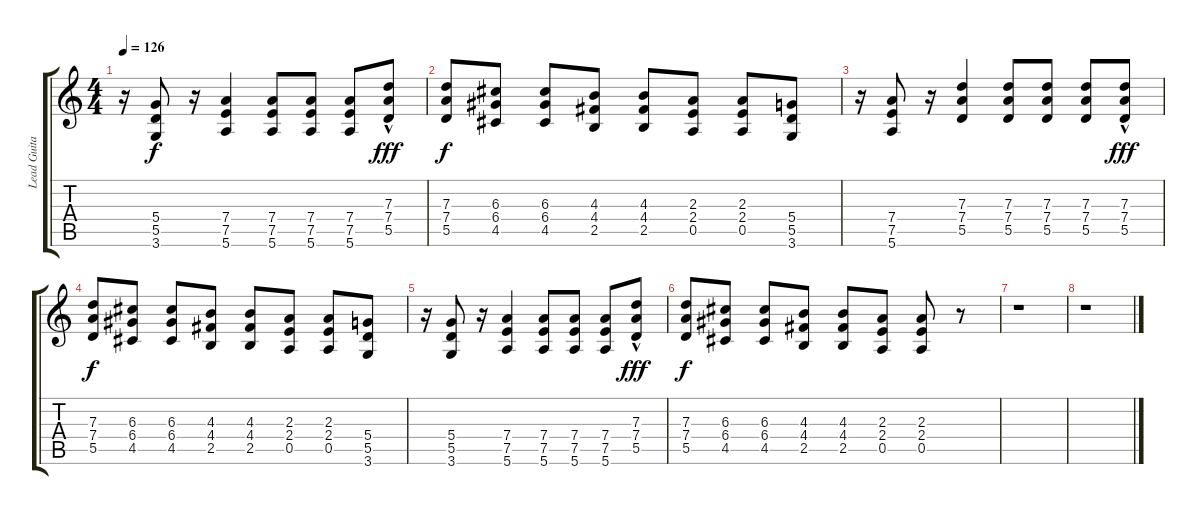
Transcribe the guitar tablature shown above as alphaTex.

\track ("Lead Guitar" "Lead Guita") {instrument electricguitarjazz}
\staff {score tabs}
\tuning (E4 B3 G3 D3 A2 E2) {hide}
\ts (4 4)
\tempo 126
\clef g2
\ks c
r.16{dy f} (5.4 5.5 3.6).8 r.16 (7.4 7.5 5.6).4 (7.4 7.5 5.6).8 (7.4 7.5 5.6).8 (7.4 7.5 5.6).8 (7.3 7.4{hac} 5.5).8{dy fff} |
(7.3 7.4 5.5).8{dy f} (6.3 6.4 4.5).8 (6.3 6.4 4.5).8 (4.3 4.4 2.5).8 (4.3 4.4 2.5).8 (2.3 2.4 0.5).8 (2.3 2.4 0.5).8 (5.4 5.5 3.6).8 |
r.16 (7.4 7.5 5.6).8 r.16 (7.3 7.4 5.5).4 (7.3 7.4 5.5).8 (7.3 7.4 5.5).8 (7.3 7.4 5.5).8 (7.3 7.4{hac} 5.5).8{dy fff} |
(7.3 7.4 5.5).8{dy f} (6.3 6.4 4.5).8 (6.3 6.4 4.5).8 (4.3 4.4 2.5).8 (4.3 4.4 2.5).8 (2.3 2.4 0.5).8 (2.3 2.4 0.5).8 (5.4 5.5 3.6).8 |
r.16 (5.4 5.5 3.6).8 r.16 (7.4 7.5 5.6).4 (7.4 7.5 5.6).8 (7.4 7.5 5.6).8 (7.4 7.5 5.6).8 (7.3 7.4{hac} 5.5).8{dy fff} |
(7.3 7.4 5.5).8{dy f} (6.3 6.4 4.5).8 (6.3 6.4 4.5).8 (4.3 4.4 2.5).8 (4.3 4.4 2.5).8 (2.3 2.4 0.5).8 (2.3 2.4 0.5).8 r.8 |
r.1 |
r.1
